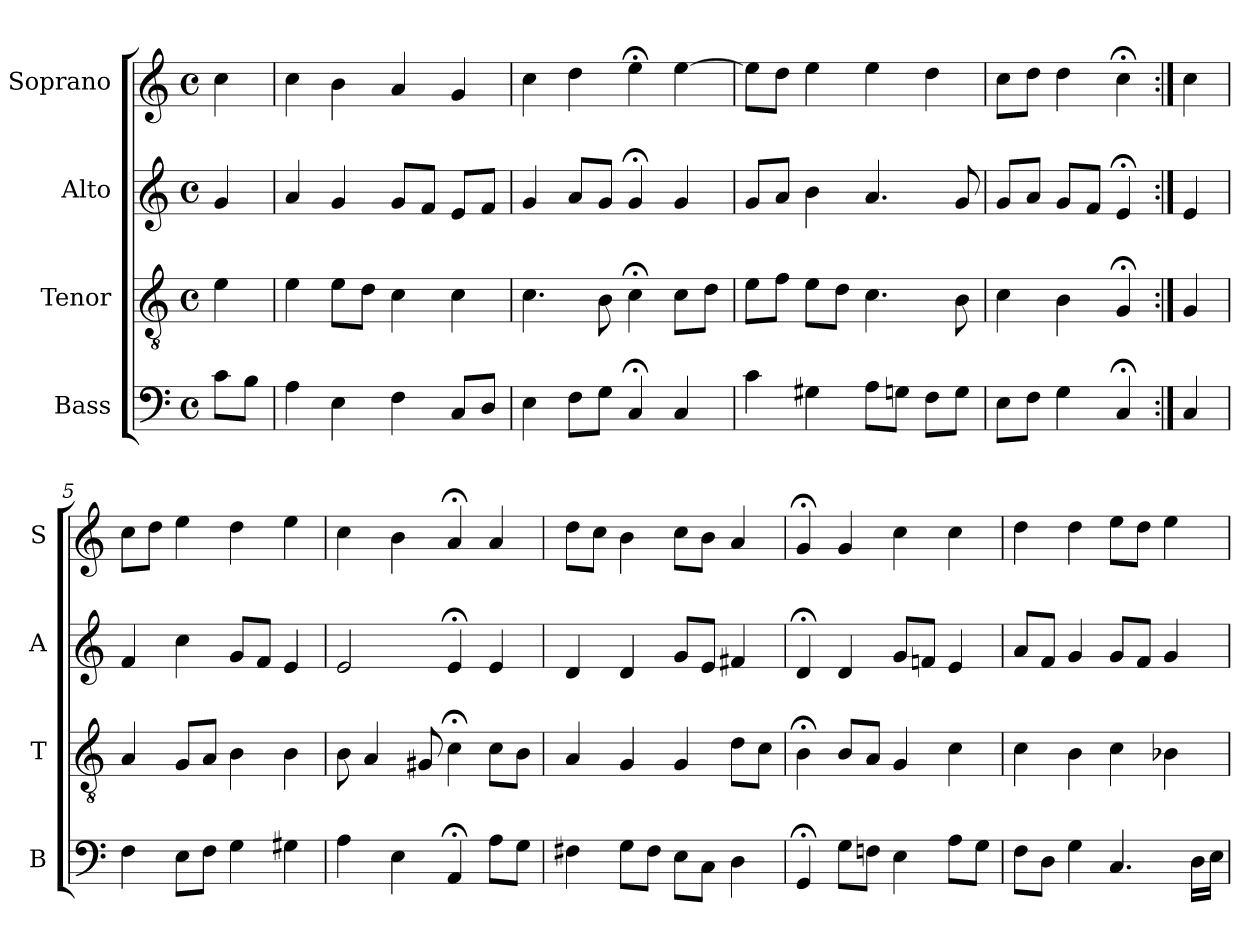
**kern	**kern	**kern	**kern
*part4	*part3	*part2	*part1
*staff4	*staff3	*staff2	*staff1
*I"Bass	*I"Tenor	*I"Alto	*I"Soprano
*I'B	*I'T	*I'A	*I'S
*clefF4	*clefGv2	*clefG2	*clefG2
*k[]	*k[]	*k[]	*k[]
*C:	*C:	*C:	*C:
*M4/4	*M4/4	*M4/4	*M4/4
*met(c)	*met(c)	*met(c)	*met(c)
*MM100	*MM100	*MM100	*MM100
=	=	=	=
8cL	4e	4g	4cc
8BJ	.	.	.
=1	=1	=1	=1
4A	4e	4a	4cc
4E	8eL	4g	4b
.	8dJ	.	.
4F	4c	8gL	4a
.	.	8fJ	.
8CL	4c	8eL	4g
8DJ	.	8fJ	.
=2	=2	=2	=2
4E	4.c	4g	4cc
8FL	.	8aL	4dd
8GJ	8B	8gJ	.
4C;<	4c;<	4g;<	4ee;<
4C	8cL	4g	[4ee
.	8dJ	.	.
=3	=3	=3	=3
4c	8eL	8gL	8eeL]
.	8fJ	8aJ	8ddJ
4G#X	8eL	4b	4ee
.	8dJ	.	.
8AL	4.c	4.a	4ee
8GnJ	.	.	.
8FL	.	.	4dd
8GJ	8B	8g	.
=4	=4	=4	=4
8EL	4c	8gL	8ccL
8FJ	.	8aJ	8ddJ
4G	4B	8gL	4dd
.	.	8fJ	.
4C;<	4G;<	4e;<	4cc;<
=:|!	=:|!	=:|!	=:|!
4C	4G	4e	4cc
=5	=5	=5	=5
4F	4A	4f	8ccL
.	.	.	8ddJ
8EL	8GL	4cc	4ee
8FJ	8AJ	.	.
4G	4B	8gL	4dd
.	.	8fJ	.
4G#X	4B	4e	4ee
=6	=6	=6	=6
4A	8B	2e	4cc
.	4A	.	.
4E	.	.	4b
.	8G#X	.	.
4AA;<	4c;<	4e;<	4a;<
8AL	8cL	4e	4a
8GJ	8BJ	.	.
=7	=7	=7	=7
4F#X	4A	4d	8ddL
.	.	.	8ccJ
8GL	4G	4d	4b
8F#J	.	.	.
8EL	4Gi	8gL	8ccL
8CiJ	.	8eJ	8bJ
4Di	8diL	4f#X	4a
.	8cJ	.	.
=8	=8	=8	=8
4GG;<	4B;<	4d;<	4g;<
8GL	8BL	4d	4g
8FnJ	8AJ	.	.
4E	4G	8gL	4cc
.	.	8fnJ	.
8AL	4c	4e	4cc
8GJ	.	.	.
=9	=9	=9	=9
8FL	4c	8aL	4dd
8DJ	.	8fJ	.
4G	4B	4g	4dd
4.C	4c	8gL	8eeL
.	.	8fJ	8ddJ
.	4B-X	4g	4ee
16DLL	.	.	.
16EJJ	.	.	.
=	=	=	=
*-	*-	*-	*-
